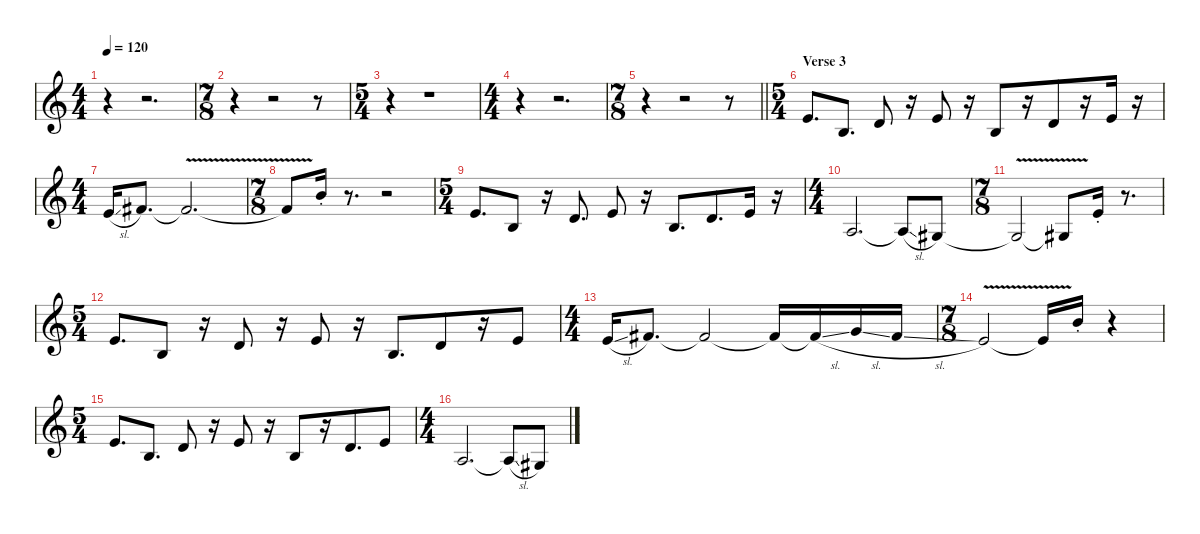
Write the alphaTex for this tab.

\defaultSystemsLayout 4
\hideDynamics
\bracketExtendMode nobrackets
\singleTrackTrackNamePolicy hidden
\multiTrackTrackNamePolicy hidden
\firstSystemTrackNameMode fullname
\firstSystemTrackNameOrientation horizontal
\otherSystemsTrackNameOrientation horizontal
\track ("Mikael Akerfeldt - Vocals" "fl.") {instrument flute}
\staff {score}
\tuning (E4 B3 G3 D3 A2 E2)
\ts (4 4)
\beaming (8 2 2 2 2)
\tempo 120
\clef g2
\ks c
r.4{dy f beam Down} r.2{d beam Down} |
\ts (7 8)
\beaming (8 2 2 2 2)
r.4{beam Down} r.2{beam Down} r.8{beam Down} |
\ts (5 4)
\beaming (8 2 2 2 4)
r.4{beam Down} r.1{beam Down} |
\ts (4 4)
\beaming (8 2 2 2 2)
r.4{beam Down} r.2{d beam Down} |
\ts (7 8)
\beaming (8 2 2 2 2)
\barLineRight lightlight
r.4{beam Down} r.2{beam Down} r.8{beam Down} |
\ts (5 4)
\beaming (8 2 2 2 4)
\section ("" "Verse 3")
9.3.8{d beam Up} 9.4.8{d beam Up} 7.3.8{beam Up} r.16{beam Up} 9.3.8{beam Up} r.16{beam Up} 9.4.8{beam Up} r.16{beam Up} 7.3.8{beam Up} r.16{beam Up} 9.3.16{beam Up} r.16{beam Up} |
\ts (4 4)
\beaming (8 2 2 2 2)
9.3{sl}.16{beam Up} 11.3{acc #}.8{d beam Up} 11.3{v t acc #}.2{d beam Up} |
\ts (7 8)
\beaming (8 2 2 2 2)
11.3{v t acc #}.8{beam Up} 7.1{st}.16{beam Up} r.8{d beam Up} r.2{beam Up} |
\ts (5 4)
\beaming (8 2 2 2 4)
9.3.8{d beam Up} 9.4.8{beam Up} r.16{beam Up} 7.3.8{d beam Up} 9.3.8{beam Up} r.16{beam Up} 9.4.8{d beam Up} 7.3.8{d beam Up} 9.3.16{beam Up} r.16{beam Up} |
\ts (4 4)
\beaming (8 2 2 2 2)
7.4.2{d beam Up} 7.4{sl t}.8{beam Up} 6.4{acc #}.8{beam Up} |
\ts (7 8)
\beaming (8 2 2 2 2)
6.4{v t acc #}.2{beam Up} 6.4{v t acc #}.8{beam Up} 9.3{st}.16{beam Up} r.8{d beam Up} |
\ts (5 4)
\beaming (8 2 2 2 4)
9.3.8{d beam Up} 9.4.8{beam Up} r.16{beam Up} 7.3.8{beam Up} r.16{beam Up} 9.3.8{beam Up} r.16{beam Up} 9.4.8{d beam Up} 7.3.8{beam Up} r.16{beam Up} 9.3.8{beam Up} |
\ts (4 4)
\beaming (8 2 2 2 2)
9.3{sl}.16{beam Up} 11.3{acc #}.8{d beam Up} 11.3{t acc #}.2{beam Up} 11.3{t acc #}.16{beam Up} 11.3{sl t acc #}.16{beam Up} 12.3{sl}.16{beam Up} 11.3{sl acc #}.16{beam Up} |
\ts (7 8)
\beaming (8 2 2 2 2)
9.3{v}.2{beam Up} 9.3{v t}.16{beam Up} 7.1{st}.16{beam Up} r.4{beam Up} |
\ts (5 4)
\beaming (8 2 2 2 4)
9.3.8{d beam Up} 9.4.8{d beam Up} 7.3.8{beam Up} r.16{beam Up} 9.3.8{beam Up} r.16{beam Up} 9.4.8{beam Up} r.16{beam Up} 7.3.8{d beam Up} 9.3.8{beam Up} |
\ts (4 4)
\beaming (8 2 2 2 2)
7.4.2{d beam Up} 7.4{sl t}.8{beam Up} 6.4{acc #}.8{beam Up}
